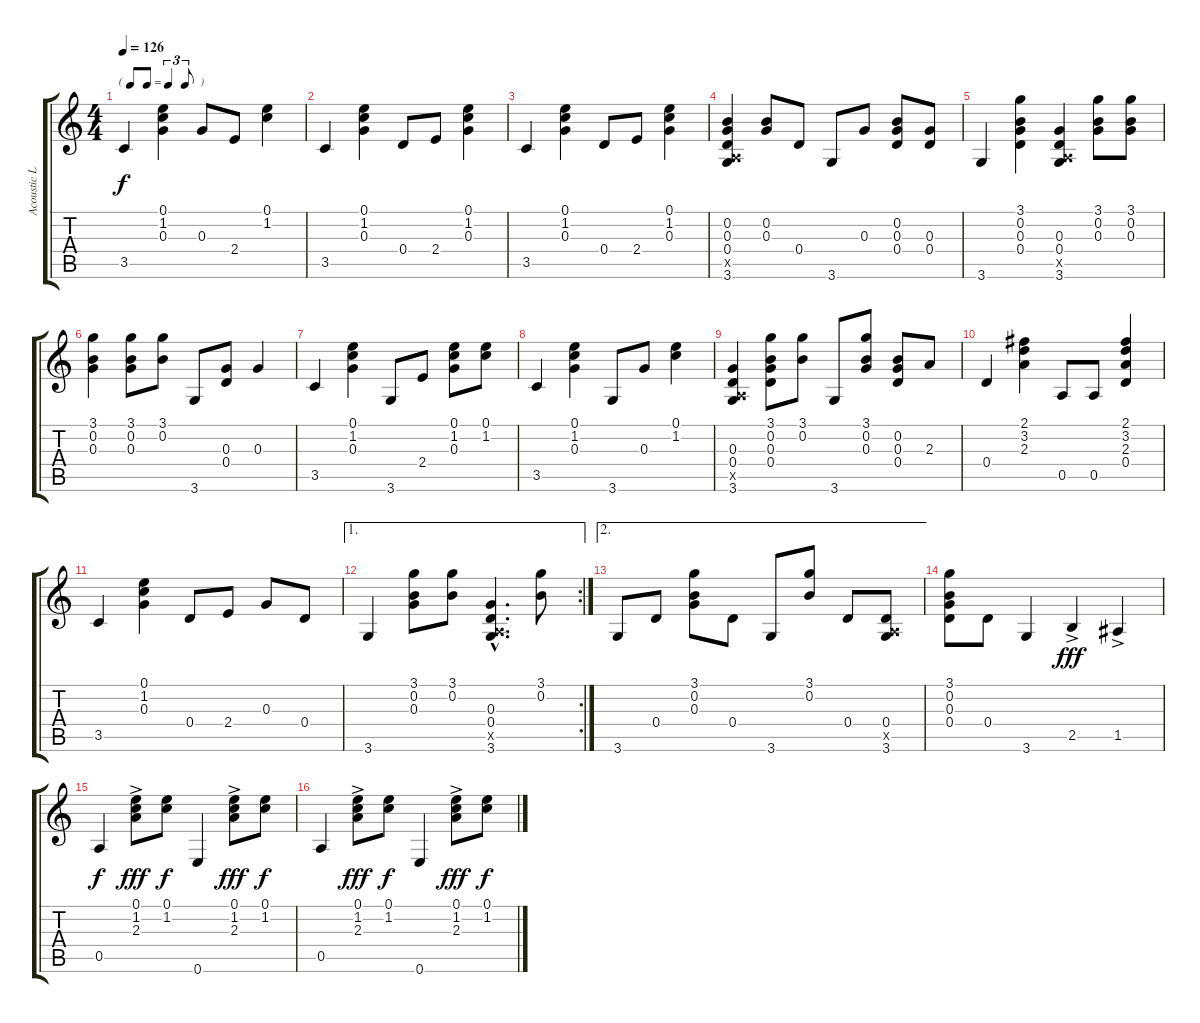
\track ("Acoustic Lead" "Acoustic L") {instrument acousticguitarsteel}
\staff {score tabs}
\tuning (E4 B3 G3 D3 A2 E2) {hide}
\ts (4 4)
\tf triplet8th
\tempo 126
\clef g2
\ks c
3.5.4{dy f} (0.1 1.2 0.3).4 0.3.8 2.4.8 (0.1 1.2).4 |
3.5.4 (0.1 1.2 0.3).4 0.4.8 2.4.8 (0.1 1.2 0.3).4 |
3.5.4 (0.1 1.2 0.3).4 0.4.8 2.4.8 (0.1 1.2 0.3).4 |
(0.2 0.3 0.4 0.5{x} 3.6).4 (0.2 0.3).8 0.4.8 3.6.8 0.3.8 (0.2 0.3 0.4).8 (0.3 0.4).8 |
3.6.4 (3.1 0.2 0.3 0.4).4 (0.3 0.4 0.5{x} 3.6).4 (3.1 0.2 0.3).8 (3.1 0.2 0.3).8 |
(3.1 0.2 0.3).4 (3.1 0.2 0.3).8 (3.1 0.2).8 3.6.8 (0.3 0.4).8 0.3.4 |
3.5.4 (0.1 1.2 0.3).4 3.6.8 2.4.8 (0.1 1.2 0.3).8 (0.1 1.2).8 |
3.5.4 (0.1 1.2 0.3).4 3.6.8 0.3.8 (0.1 1.2).4 |
(0.3 0.4 0.5{x} 3.6).4 (3.1 0.2 0.3 0.4).8 (3.1 0.2).8 3.6.8 (3.1 0.2 0.3).8 (0.2 0.3 0.4).8 2.3.8 |
0.4.4 (2.1 3.2 2.3).4 0.5.8 0.5.8 (2.1 3.2 2.3 0.4).4 |
3.5.4 (0.1 1.2 0.3).4 0.4.8 2.4.8 0.3.8 0.4.8 |
\ae 1
\rc 2
3.6.4 (3.1 0.2 0.3).8 (3.1 0.2).8 (0.3{hac} 0.4{hac} 0.5{hac x} 3.6{hac}).4{d} (3.1 0.2).8 |
\ae 2
3.6.8 0.4.8 (3.1 0.2 0.3).8 0.4.8 3.6.8 (3.1 0.2).8 0.4.8 (0.4 0.5{x} 3.6).8 |
(3.1 0.2 0.3 0.4).8 0.4.8 3.6.4 2.5{ac}.4{dy fff} 1.5{ac}.4 |
0.5.4{dy f} (0.1{ac} 1.2{ac} 2.3{ac}).8{dy fff} (0.1 1.2).8{dy f} 0.6.4 (0.1{ac} 1.2{ac} 2.3{ac}).8{dy fff} (0.1 1.2).8{dy f} |
0.5.4 (0.1{ac} 1.2{ac} 2.3{ac}).8{dy fff} (0.1 1.2).8{dy f} 0.6.4 (0.1{ac} 1.2{ac} 2.3{ac}).8{dy fff} (0.1 1.2).8{dy f}
